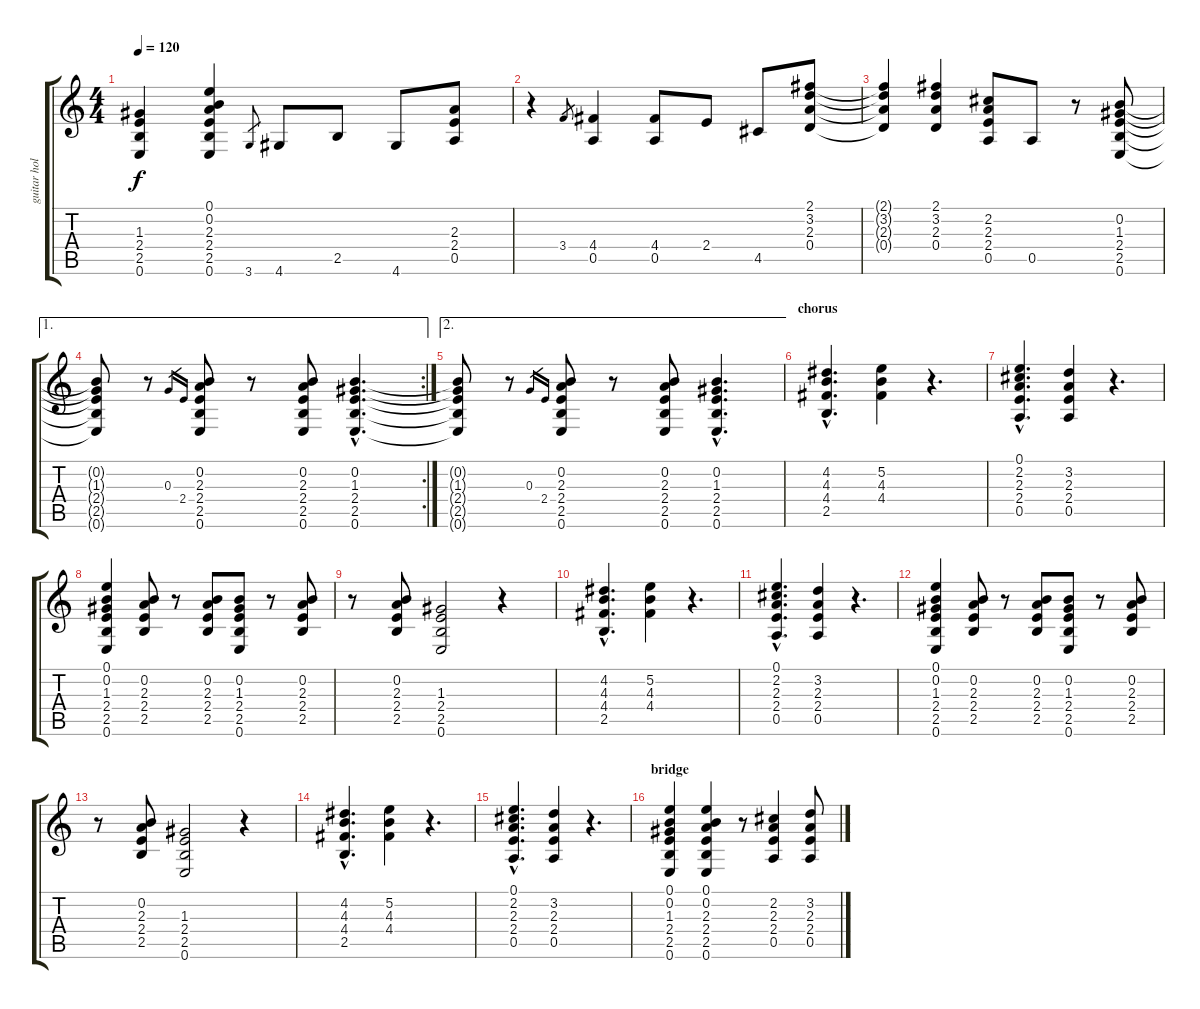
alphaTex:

\track ("guitar holder :-)" "guitar hol") {instrument distortionguitar}
\staff {score tabs}
\tuning (E4 B3 G3 D3 A2 E2) {hide}
\ts (4 4)
\tempo 120
\clef g2
\ks c
(1.3{t} 2.4{t} 2.5{t} 0.6{t}).4{dy f} (0.1 0.2 2.3 2.4 2.5 0.6).4 3.6.8{gr} 4.6.8 2.5.8 4.6.8 (2.3 2.4 0.5).8 |
r.4 3.4.8{gr} (4.4 0.5).4 (4.4 0.5).8 2.4.8 4.5.8 (2.1 3.2 2.3 0.4).8 |
(2.1{t} 3.2{t} 2.3{t} 0.4{t}).4 (2.1 3.2 2.3 0.4).4 (2.2 2.3 2.4 0.5).8 0.5.8 r.8 (0.2 1.3 2.4 2.5 0.6).8 |
\ae 1
\rc 2
(0.2{t} 1.3{t} 2.4{t} 2.5{t} 0.6{t}).8 r.8 0.3.16{gr} 2.4.16{gr} (0.2 2.3 2.4 2.5 0.6).8 r.8 (0.2 2.3 2.4 2.5 0.6).8 (0.2{hac} 1.3{hac} 2.4{hac} 2.5{hac} 0.6{hac}).4{d} |
\ae 2
(0.2{t} 1.3{t} 2.4{t} 2.5{t} 0.6{t}).8 r.8 0.3.16{gr} 2.4.16{gr} (0.2 2.3 2.4 2.5 0.6).8 r.8 (0.2 2.3 2.4 2.5 0.6).8 (0.2{hac} 1.3{hac} 2.4{hac} 2.5{hac} 0.6{hac}).4{d} |
\section ("" "chorus")
(4.2{hac} 4.3{hac} 4.4{hac} 2.5{hac}).4{d} (5.2 4.3 4.4).4 r.4{d} |
(0.1{hac} 2.2{hac} 2.3{hac} 2.4{hac} 0.5{hac}).4{d} (3.2 2.3 2.4 0.5).4 r.4{d} |
(0.1 0.2 1.3 2.4 2.5 0.6).4 (0.2 2.3 2.4 2.5).8 r.8 (0.2 2.3 2.4 2.5).8 (0.2 1.3 2.4 2.5 0.6).8 r.8 (0.2 2.3 2.4 2.5).8 |
r.8 (0.2 2.3 2.4 2.5).8 (1.3 2.4 2.5 0.6).2 r.4 |
(4.2{hac} 4.3{hac} 4.4{hac} 2.5{hac}).4{d} (5.2 4.3 4.4).4 r.4{d} |
(0.1{hac} 2.2{hac} 2.3{hac} 2.4{hac} 0.5{hac}).4{d} (3.2 2.3 2.4 0.5).4 r.4{d} |
(0.1 0.2 1.3 2.4 2.5 0.6).4 (0.2 2.3 2.4 2.5).8 r.8 (0.2 2.3 2.4 2.5).8 (0.2 1.3 2.4 2.5 0.6).8 r.8 (0.2 2.3 2.4 2.5).8 |
r.8 (0.2 2.3 2.4 2.5).8 (1.3 2.4 2.5 0.6).2 r.4 |
(4.2{hac} 4.3{hac} 4.4{hac} 2.5{hac}).4{d} (5.2 4.3 4.4).4 r.4{d} |
(0.1{hac} 2.2{hac} 2.3{hac} 2.4{hac} 0.5{hac}).4{d} (3.2 2.3 2.4 0.5).4 r.4{d} |
\section ("" "bridge")
(0.1 0.2 1.3 2.4 2.5 0.6).4 (0.1 0.2 2.3 2.4 2.5 0.6).4 r.8 (2.2 2.3 2.4 0.5).4 (3.2 2.3 2.4 0.5).8
